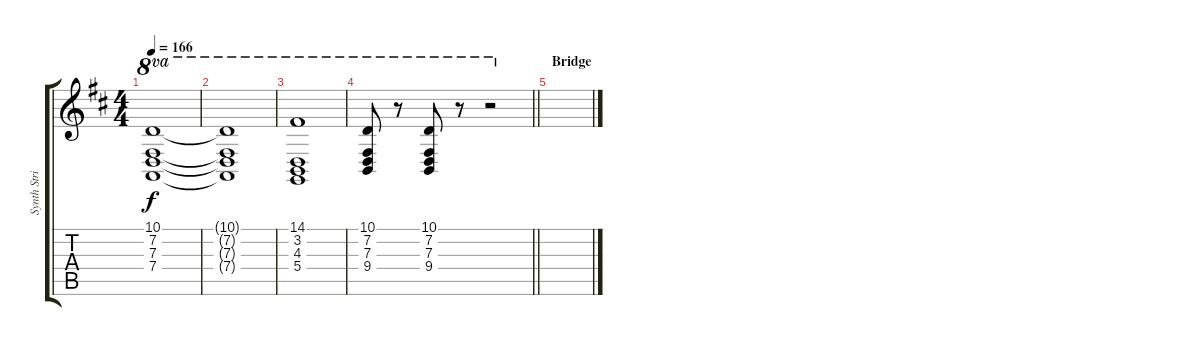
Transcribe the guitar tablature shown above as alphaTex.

\track ("Synth Strings" "Synth Stri") {instrument pad7halo}
\staff {score tabs}
\tuning (E4 B3 G3 D3 A2 E2) {hide}
\ts (4 4)
\tempo 166
\clef g2
\ks d
(10.1 7.2 7.3 7.4).1{ot 8va dy f} |
(10.1{t} 7.2{t} 7.3{t} 7.4{t}).1{ot 8va} |
(14.1 3.2 4.3 5.4).1{ot 8va} |
\barLineRight lightlight
(10.1 7.2 7.3 9.4).8{ot 8va} r.8{ot 8va} (10.1 7.2 7.3 9.4).8{ot 8va} r.8{ot 8va} r.2{ot 8va} |
\section ("" "Bridge")
